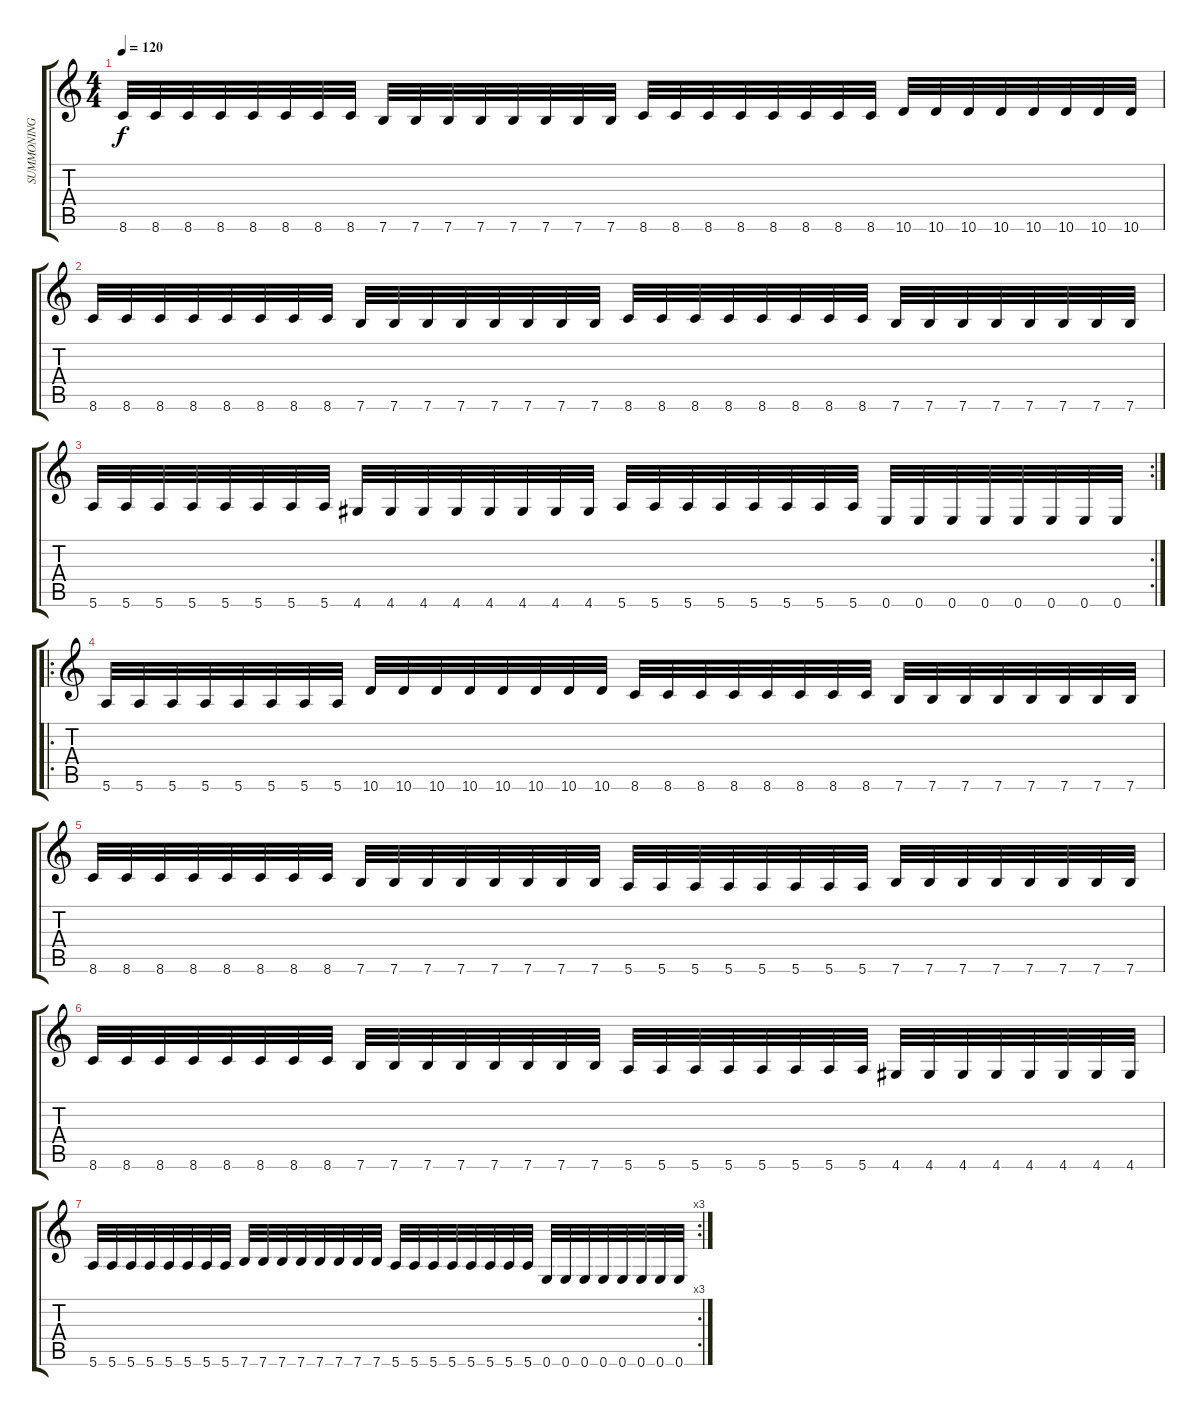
\track ("SUMMONING" "SUMMONING") {instrument overdrivenguitar}
\staff {score tabs}
\tuning (E4 B3 G3 D3 A2 E2) {hide}
\ts (4 4)
\tempo 120
\clef g2
\ks c
8.6.32{dy f} 8.6.32 8.6.32 8.6.32 8.6.32 8.6.32 8.6.32 8.6.32 7.6.32 7.6.32 7.6.32 7.6.32 7.6.32 7.6.32 7.6.32 7.6.32 8.6.32 8.6.32 8.6.32 8.6.32 8.6.32 8.6.32 8.6.32 8.6.32 10.6.32 10.6.32 10.6.32 10.6.32 10.6.32 10.6.32 10.6.32 10.6.32 |
8.6.32 8.6.32 8.6.32 8.6.32 8.6.32 8.6.32 8.6.32 8.6.32 7.6.32 7.6.32 7.6.32 7.6.32 7.6.32 7.6.32 7.6.32 7.6.32 8.6.32 8.6.32 8.6.32 8.6.32 8.6.32 8.6.32 8.6.32 8.6.32 7.6.32 7.6.32 7.6.32 7.6.32 7.6.32 7.6.32 7.6.32 7.6.32 |
\rc 2
5.6.32 5.6.32 5.6.32 5.6.32 5.6.32 5.6.32 5.6.32 5.6.32 4.6.32 4.6.32 4.6.32 4.6.32 4.6.32 4.6.32 4.6.32 4.6.32 5.6.32 5.6.32 5.6.32 5.6.32 5.6.32 5.6.32 5.6.32 5.6.32 0.6.32 0.6.32 0.6.32 0.6.32 0.6.32 0.6.32 0.6.32 0.6.32 |
\ro
5.6.32 5.6.32 5.6.32 5.6.32 5.6.32 5.6.32 5.6.32 5.6.32 10.6.32 10.6.32 10.6.32 10.6.32 10.6.32 10.6.32 10.6.32 10.6.32 8.6.32 8.6.32 8.6.32 8.6.32 8.6.32 8.6.32 8.6.32 8.6.32 7.6.32 7.6.32 7.6.32 7.6.32 7.6.32 7.6.32 7.6.32 7.6.32 |
8.6.32 8.6.32 8.6.32 8.6.32 8.6.32 8.6.32 8.6.32 8.6.32 7.6.32 7.6.32 7.6.32 7.6.32 7.6.32 7.6.32 7.6.32 7.6.32 5.6.32 5.6.32 5.6.32 5.6.32 5.6.32 5.6.32 5.6.32 5.6.32 7.6.32 7.6.32 7.6.32 7.6.32 7.6.32 7.6.32 7.6.32 7.6.32 |
8.6.32 8.6.32 8.6.32 8.6.32 8.6.32 8.6.32 8.6.32 8.6.32 7.6.32 7.6.32 7.6.32 7.6.32 7.6.32 7.6.32 7.6.32 7.6.32 5.6.32 5.6.32 5.6.32 5.6.32 5.6.32 5.6.32 5.6.32 5.6.32 4.6.32 4.6.32 4.6.32 4.6.32 4.6.32 4.6.32 4.6.32 4.6.32 |
\rc 3
5.6.32 5.6.32 5.6.32 5.6.32 5.6.32 5.6.32 5.6.32 5.6.32 7.6.32 7.6.32 7.6.32 7.6.32 7.6.32 7.6.32 7.6.32 7.6.32 5.6.32 5.6.32 5.6.32 5.6.32 5.6.32 5.6.32 5.6.32 5.6.32 0.6.32 0.6.32 0.6.32 0.6.32 0.6.32 0.6.32 0.6.32 0.6.32{volume 0}
